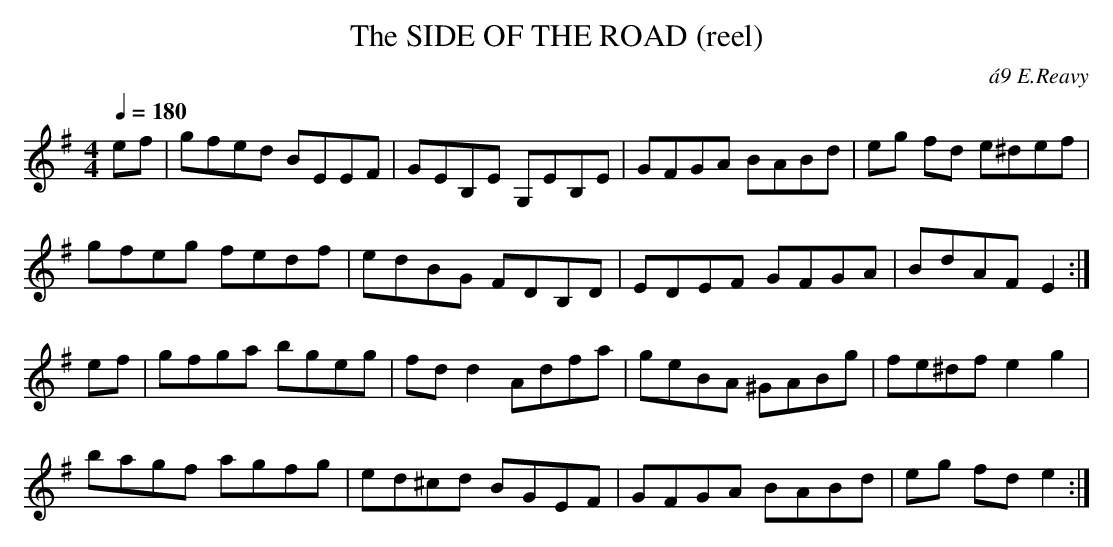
X:1
T:SIDE OF THE ROAD (reel), The
C:\'a9 E.Reavy
Y:"allegro moderato"
Q:1/4=180
M:4/4
L:1/8
K:G
ef|gfed BEEF|GEB,E G,EB,E|GFGA BABd|eg fd e^def|
gfeg fedf|edBG FDB,D|EDEF GFGA|BdAF E2:|
ef|gfga bgeg|fdd2 Adfa|geBA ^GABg|fe^df e2 g2|
bagf agfg|ed^cd BGEF|GFGA BABd|eg fd e2:|
